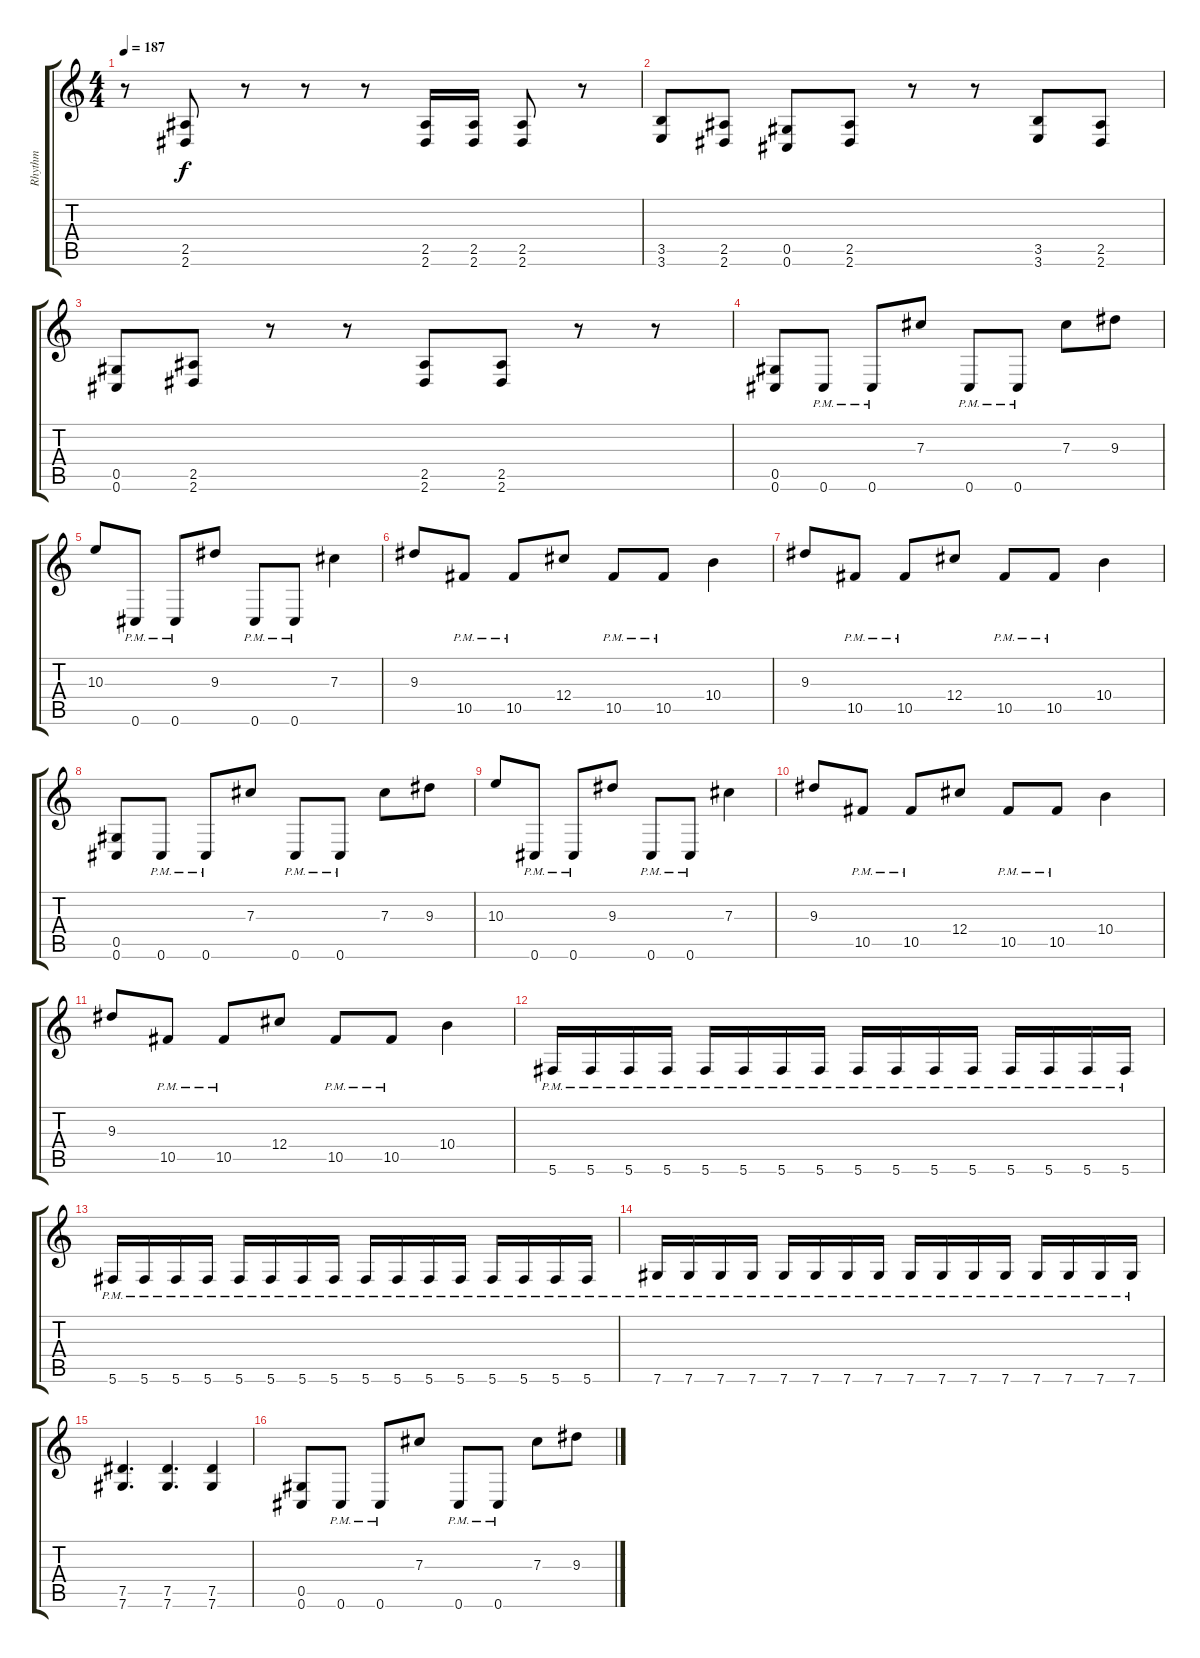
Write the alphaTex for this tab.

\track ("Rhythm" "Rhythm") {instrument distortionguitar}
\staff {score tabs}
\tuning (Eb4 Bb3 Gb3 Db3 Ab2 Db2) {hide}
\ts (4 4)
\tempo 187
\clef g2
\ks c
r.8{dy f} (2.5 2.6).8 r.8 r.8 r.8 (2.5 2.6).16 (2.5 2.6).16 (2.5 2.6).8 r.8 |
(3.5 3.6).8 (2.5 2.6).8 (0.5 0.6).8 (2.5 2.6).8 r.8 r.8 (3.5 3.6).8 (2.5 2.6).8 |
(0.5 0.6).8 (2.5 2.6).8 r.8 r.8 (2.5 2.6).8 (2.5 2.6).8 r.8 r.8 |
(0.5 0.6).8 0.6{pm}.8 0.6{pm}.8 7.3.8 0.6{pm}.8 0.6{pm}.8 7.3.8 9.3.8 |
10.3.8 0.6{pm}.8 0.6{pm}.8 9.3.8 0.6{pm}.8 0.6{pm}.8 7.3.4 |
9.3.8 10.5{pm}.8 10.5{pm}.8 12.4.8 10.5{pm}.8 10.5{pm}.8 10.4.4 |
9.3.8 10.5{pm}.8 10.5{pm}.8 12.4.8 10.5{pm}.8 10.5{pm}.8 10.4.4 |
(0.5 0.6).8 0.6{pm}.8 0.6{pm}.8 7.3.8 0.6{pm}.8 0.6{pm}.8 7.3.8 9.3.8 |
10.3.8 0.6{pm}.8 0.6{pm}.8 9.3.8 0.6{pm}.8 0.6{pm}.8 7.3.4 |
9.3.8 10.5{pm}.8 10.5{pm}.8 12.4.8 10.5{pm}.8 10.5{pm}.8 10.4.4 |
9.3.8 10.5{pm}.8 10.5{pm}.8 12.4.8 10.5{pm}.8 10.5{pm}.8 10.4.4 |
5.6{pm}.16 5.6{pm}.16 5.6{pm}.16 5.6{pm}.16 5.6{pm}.16 5.6{pm}.16 5.6{pm}.16 5.6{pm}.16 5.6{pm}.16 5.6{pm}.16 5.6{pm}.16 5.6{pm}.16 5.6{pm}.16 5.6{pm}.16 5.6{pm}.16 5.6{pm}.16 |
5.6{pm}.16 5.6{pm}.16 5.6{pm}.16 5.6{pm}.16 5.6{pm}.16 5.6{pm}.16 5.6{pm}.16 5.6{pm}.16 5.6{pm}.16 5.6{pm}.16 5.6{pm}.16 5.6{pm}.16 5.6{pm}.16 5.6{pm}.16 5.6{pm}.16 5.6{pm}.16 |
7.6{pm}.16 7.6{pm}.16 7.6{pm}.16 7.6{pm}.16 7.6{pm}.16 7.6{pm}.16 7.6{pm}.16 7.6{pm}.16 7.6{pm}.16 7.6{pm}.16 7.6{pm}.16 7.6{pm}.16 7.6{pm}.16 7.6{pm}.16 7.6{pm}.16 7.6{pm}.16 |
(7.5 7.6).4{d} (7.5 7.6).4{d} (7.5 7.6).4 |
(0.5 0.6).8 0.6{pm}.8 0.6{pm}.8 7.3.8 0.6{pm}.8 0.6{pm}.8 7.3.8 9.3.8
